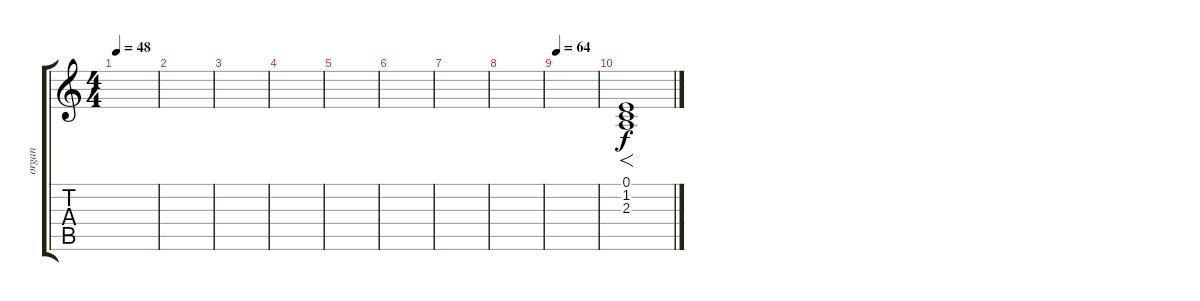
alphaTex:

\track ("organ" "organ") {instrument stringensemble1}
\staff {score tabs}
\tuning (E4 B3 G3 D3 A2 E2) {hide}
\ts (4 4)
\tempo 48
\clef g2
\ks c
|
|
|
|
|
|
|
|
\tempo 64
|
(0.1 1.2 2.3).1{f}
